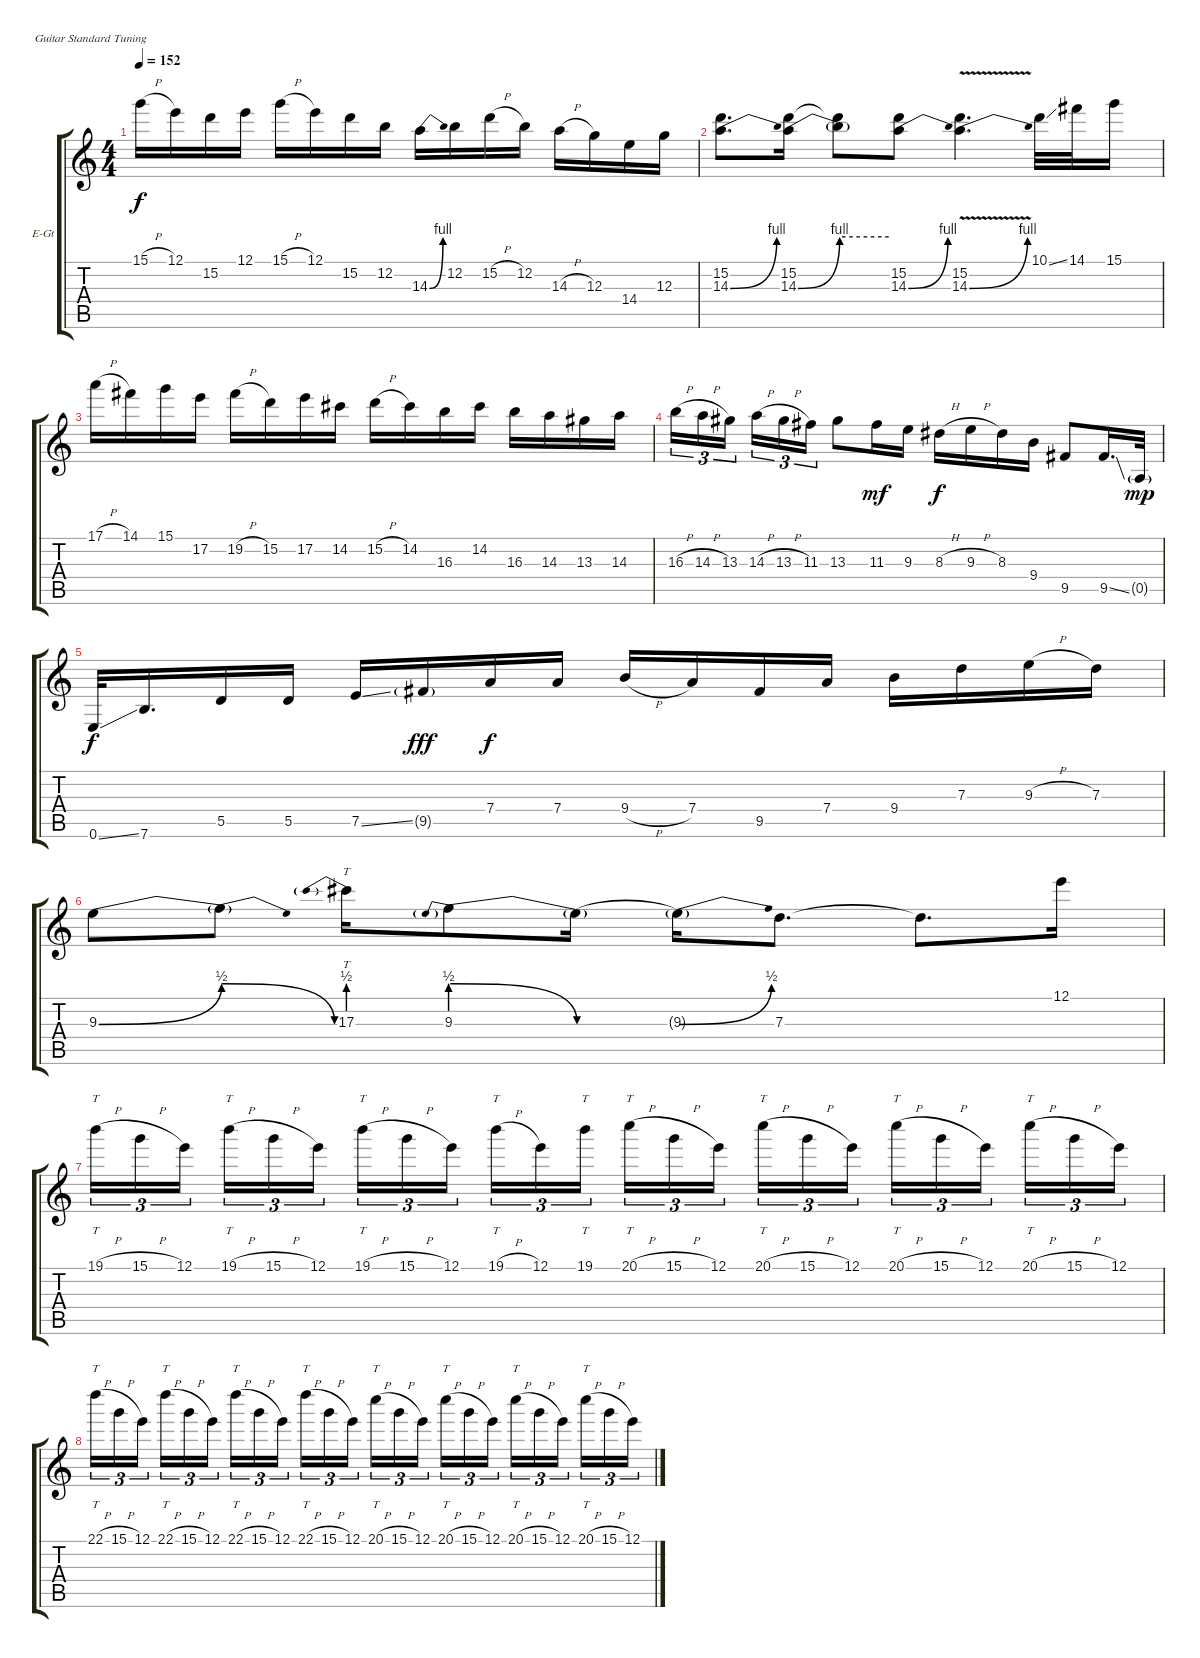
\bracketExtendMode groupsimilarinstruments
\firstSystemTrackNameOrientation horizontal
\otherSystemsTrackNameOrientation horizontal
\track ("Gtr. III (Dist)" "E-Gt") {instrument distortionguitar}
\staff {score tabs}
\tuning (E4 B3 G3 D3 A2 E2)
\ts (4 4)
\tempo 152
\clef g2
\scale
0.333333
\ks c
15.1{h}.16{dy f} 12.1.16 15.2.16 12.1.16 15.1{h}.16 12.1.16 15.2.16 12.2.16 14.3{be (bend 0 0 60 4)}.16 12.2.16 15.2{h}.16 12.2.16 14.3{h}.16 12.3.16 14.4.16 12.3.16 |
\scale
0.333333 (15.2 14.3{be (bend 0 0 60 4)}).8{d} (15.2 14.3{be (bend 0 0 60 4)}).16 (15.2{t} 14.3{be (hold 0 4 60 4) t}).8 (15.2 14.3{be (bend 0 0 60 4)}).8 (15.2{v} 14.3{be (bend 0 0 60 4)}).4{d} 10.1{ss}.32 14.1.32 15.1.16 |
\scale
0.333333 17.1{h}.16 14.1.16 15.1.16 17.2.16 19.2{h}.16 15.2.16 17.2.16 14.2.16 15.2{h}.16 14.2.16 16.3.16 14.2.16 16.3.16 14.3.16 13.3.16 14.3.16 |
\scale
0.333333 16.3{h}.16{tu (3 2)} 14.3{h}.16{tu (3 2)} 13.3.16{tu (3 2)} 14.3{h}.16{tu (3 2)} 13.3{h}.16{tu (3 2)} 11.3.16{tu (3 2)} 13.3.8 11.3.16{dy mf} 9.3.16 8.3{h}.16{dy f} 9.3{h}.16 8.3.16 9.4.16 9.5.8 9.5{ss}.16{d} 0.5{g}.32{dy mp} |
\scale
0.333333 0.6{ss}.32{dy f} 7.6.16{d} 5.5.16 5.5.16 7.5{ss}.16 9.5{g}.16{dy fff} 7.4.16{dy f} 7.4.16 9.4{h}.16 7.4.16 9.5.16 7.4.16 9.4.16 7.3.16 9.3{h}.16 7.3.16 |
\scale
0.333333 9.3{be (bend 0 0 60 2)}.8 9.3{be (release 0 2 60 0) t}.8 17.3{be (prebend 0 2 60 2)}.16{tt} 9.3{be (prebendrelease 0 2 60 0)}.8 9.3{be (hold 0 0 60 0) t}.16 9.3{be (bend 0 0 60 2) t}.16 7.3.8{d} 7.3{t}.8{d} 12.1.16 |
\scale
0.333333 19.1{h}.16{tt tu (3 2)} 15.1{h}.16{tu (3 2)} 12.1.16{tu (3 2)} 19.1{h}.16{tt tu (3 2)} 15.1{h}.16{tu (3 2)} 12.1.16{tu (3 2)} 19.1{h}.16{tt tu (3 2)} 15.1{h}.16{tu (3 2)} 12.1.16{tu (3 2)} 19.1{h}.16{tt tu (3 2)} 12.1.16{tu (3 2)} 19.1.16{tt tu (3 2)} 20.1{h}.16{tt tu (3 2)} 15.1{h}.16{tu (3 2)} 12.1.16{tu (3 2)} 20.1{h}.16{tt tu (3 2)} 15.1{h}.16{tu (3 2)} 12.1.16{tu (3 2)} 20.1{h}.16{tt tu (3 2)} 15.1{h}.16{tu (3 2)} 12.1.16{tu (3 2)} 20.1{h}.16{tt tu (3 2)} 15.1{h}.16{tu (3 2)} 12.1.16{tu (3 2)} |
\scale
0.333333 22.1{h}.16{tt tu (3 2)} 15.1{h}.16{tu (3 2)} 12.1.16{tu (3 2)} 22.1{h}.16{tt tu (3 2)} 15.1{h}.16{tu (3 2)} 12.1.16{tu (3 2)} 22.1{h}.16{tt tu (3 2)} 15.1{h}.16{tu (3 2)} 12.1.16{tu (3 2)} 22.1{h}.16{tt tu (3 2)} 15.1{h}.16{tu (3 2)} 12.1.16{tu (3 2)} 20.1{h}.16{tt tu (3 2)} 15.1{h}.16{tu (3 2)} 12.1.16{tu (3 2)} 20.1{h}.16{tt tu (3 2)} 15.1{h}.16{tu (3 2)} 12.1.16{tu (3 2)} 20.1{h}.16{tt tu (3 2)} 15.1{h}.16{tu (3 2)} 12.1.16{tu (3 2)} 20.1{h}.16{tt tu (3 2)} 15.1{h}.16{tu (3 2)} 12.1.16{tu (3 2)}
